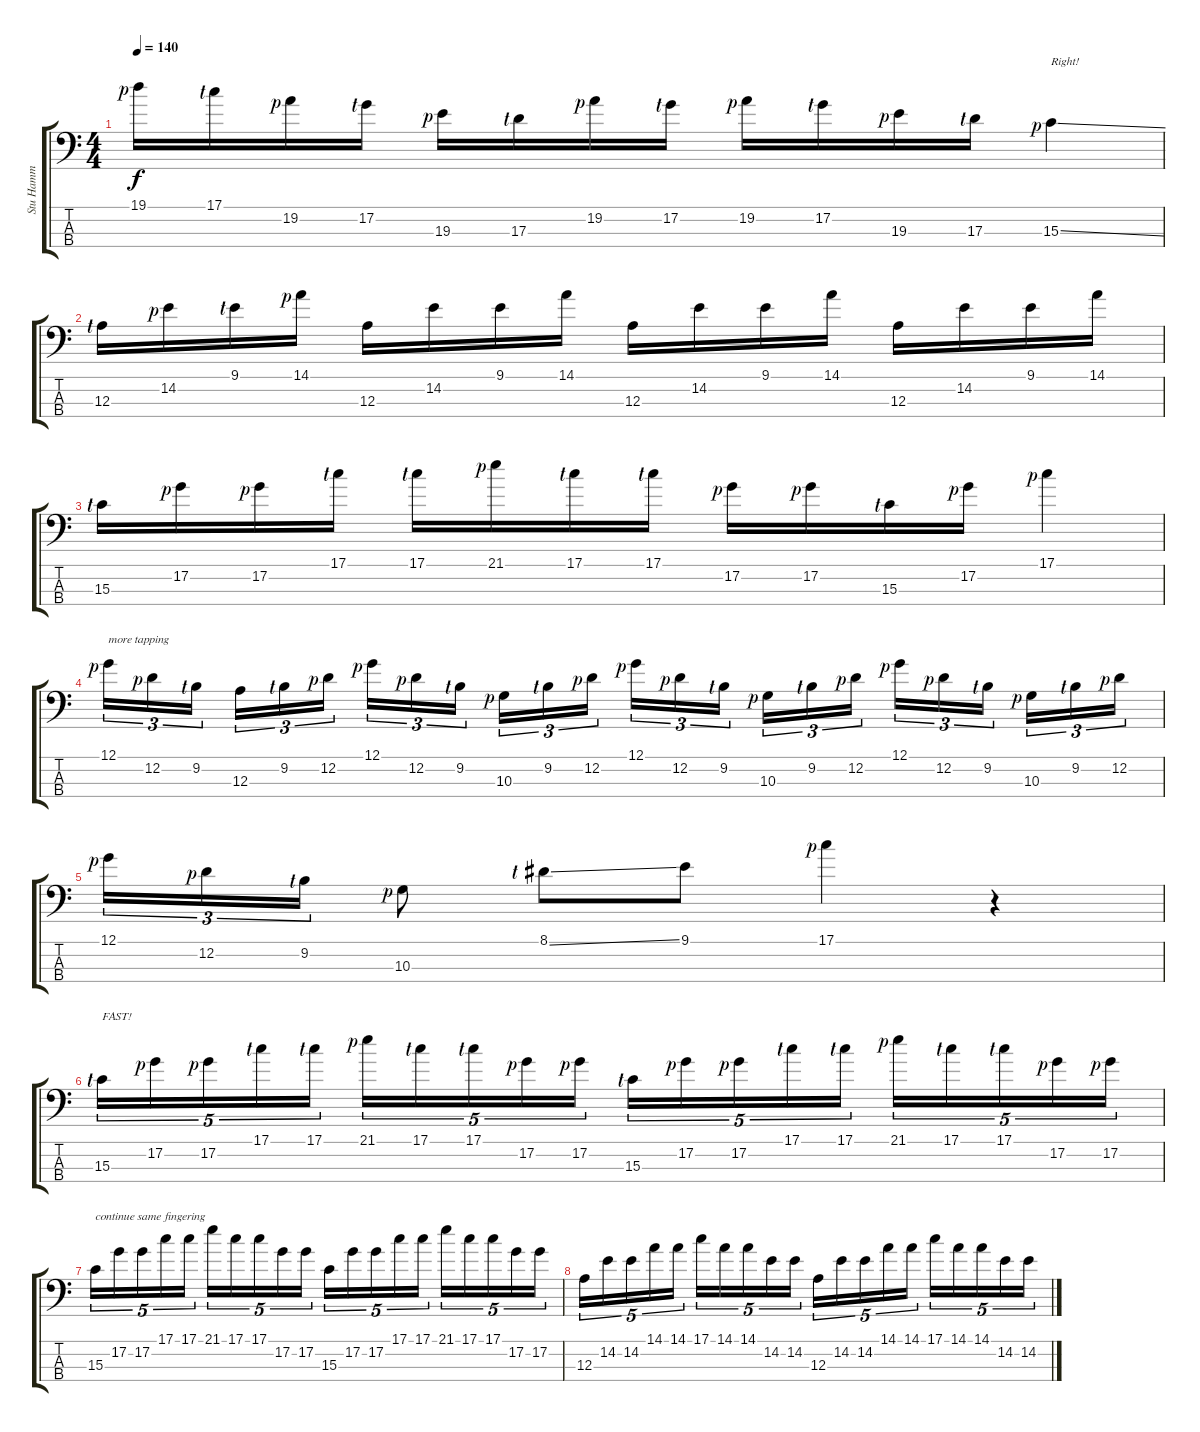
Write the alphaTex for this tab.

\track ("Stu Hamm" "Stu Hamm") {instrument electricbassfinger}
\staff {score tabs}
\tuning (G2 D2 A1 E1) {hide}
\ts (4 4)
\tempo 140
\clef f4
\ks c
19.1{rf 1}.16{dy f} 17.1{lf 1}.16 19.2{rf 1}.16 17.2{lf 1}.16 19.3{rf 1}.16 17.3{lf 1}.16 19.2{rf 1}.16 17.2{lf 1}.16 19.2{rf 1}.16 17.2{lf 1}.16 19.3{rf 1}.16 17.3{lf 1}.16 15.3{ss rf 1}.4{txt "Right!"} |
12.3{lf 1}.16 14.2{rf 1}.16 9.1{lf 1}.16 14.1{rf 1}.16 12.3.16 14.2.16 9.1.16 14.1.16 12.3.16 14.2.16 9.1.16 14.1.16 12.3.16 14.2.16 9.1.16 14.1.16 |
15.3{lf 1}.16 17.2{rf 1}.16 17.2{rf 1}.16 17.1{lf 1}.16 17.1{lf 1}.16 21.1{rf 1}.16 17.1{lf 1}.16 17.1{lf 1}.16 17.2{rf 1}.16 17.2{rf 1}.16 15.3{lf 1}.16 17.2{rf 1}.16 17.1{rf 1}.4 |
12.1{rf 1}.16{tu (3 2) txt "more tapping"} 12.2{rf 1}.16{tu (3 2)} 9.2{lf 1}.16{tu (3 2)} 12.3.16{tu (3 2)} 9.2{lf 1}.16{tu (3 2)} 12.2{rf 1}.16{tu (3 2)} 12.1{rf 1}.16{tu (3 2)} 12.2{rf 1}.16{tu (3 2)} 9.2{lf 1}.16{tu (3 2)} 10.3{rf 1}.16{tu (3 2)} 9.2{lf 1}.16{tu (3 2)} 12.2{rf 1}.16{tu (3 2)} 12.1{rf 1}.16{tu (3 2)} 12.2{rf 1}.16{tu (3 2)} 9.2{lf 1}.16{tu (3 2)} 10.3{rf 1}.16{tu (3 2)} 9.2{lf 1}.16{tu (3 2)} 12.2{rf 1}.16{tu (3 2)} 12.1{rf 1}.16{tu (3 2)} 12.2{rf 1}.16{tu (3 2)} 9.2{lf 1}.16{tu (3 2)} 10.3{rf 1}.16{tu (3 2)} 9.2{lf 1}.16{tu (3 2)} 12.2{rf 1}.16{tu (3 2)} |
12.1{rf 1}.16{tu (3 2)} 12.2{rf 1}.16{tu (3 2)} 9.2{lf 1}.16{tu (3 2)} 10.3{rf 1}.8 8.1{ss lf 1}.8 9.1.8 17.1{rf 1}.4 r.4 |
15.3{lf 1}.16{tu (5 4) txt "FAST!"} 17.2{rf 1}.16{tu (5 4)} 17.2{rf 1}.16{tu (5 4)} 17.1{lf 1}.16{tu (5 4)} 17.1{lf 1}.16{tu (5 4)} 21.1{rf 1}.16{tu (5 4)} 17.1{lf 1}.16{tu (5 4)} 17.1{lf 1}.16{tu (5 4)} 17.2{rf 1}.16{tu (5 4)} 17.2{rf 1}.16{tu (5 4)} 15.3{lf 1}.16{tu (5 4)} 17.2{rf 1}.16{tu (5 4)} 17.2{rf 1}.16{tu (5 4)} 17.1{lf 1}.16{tu (5 4)} 17.1{lf 1}.16{tu (5 4)} 21.1{rf 1}.16{tu (5 4)} 17.1{lf 1}.16{tu (5 4)} 17.1{lf 1}.16{tu (5 4)} 17.2{rf 1}.16{tu (5 4)} 17.2{rf 1}.16{tu (5 4)} |
15.3.16{tu (5 4) txt "continue same fingering"} 17.2.16{tu (5 4)} 17.2.16{tu (5 4)} 17.1.16{tu (5 4)} 17.1.16{tu (5 4)} 21.1.16{tu (5 4)} 17.1.16{tu (5 4)} 17.1.16{tu (5 4)} 17.2.16{tu (5 4)} 17.2.16{tu (5 4)} 15.3.16{tu (5 4)} 17.2.16{tu (5 4)} 17.2.16{tu (5 4)} 17.1.16{tu (5 4)} 17.1.16{tu (5 4)} 21.1.16{tu (5 4)} 17.1.16{tu (5 4)} 17.1.16{tu (5 4)} 17.2.16{tu (5 4)} 17.2.16{tu (5 4)} |
12.3.16{tu (5 4)} 14.2.16{tu (5 4)} 14.2.16{tu (5 4)} 14.1.16{tu (5 4)} 14.1.16{tu (5 4)} 17.1.16{tu (5 4)} 14.1.16{tu (5 4)} 14.1.16{tu (5 4)} 14.2.16{tu (5 4)} 14.2.16{tu (5 4)} 12.3.16{tu (5 4)} 14.2.16{tu (5 4)} 14.2.16{tu (5 4)} 14.1.16{tu (5 4)} 14.1.16{tu (5 4)} 17.1.16{tu (5 4)} 14.1.16{tu (5 4)} 14.1.16{tu (5 4)} 14.2.16{tu (5 4)} 14.2.16{tu (5 4)}
